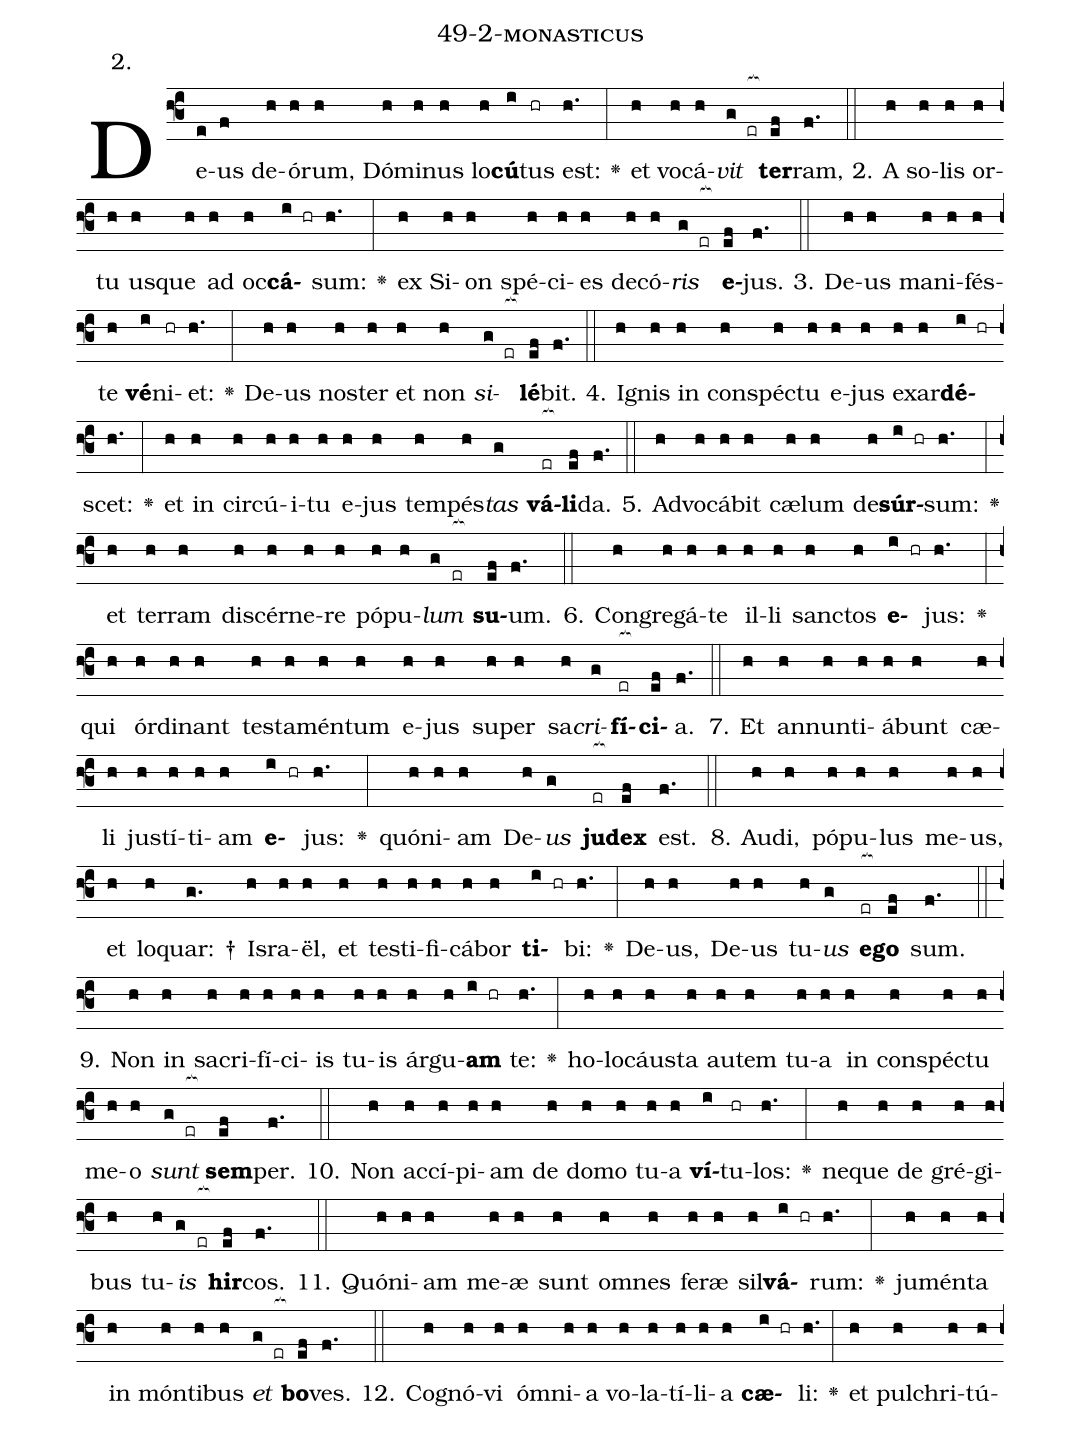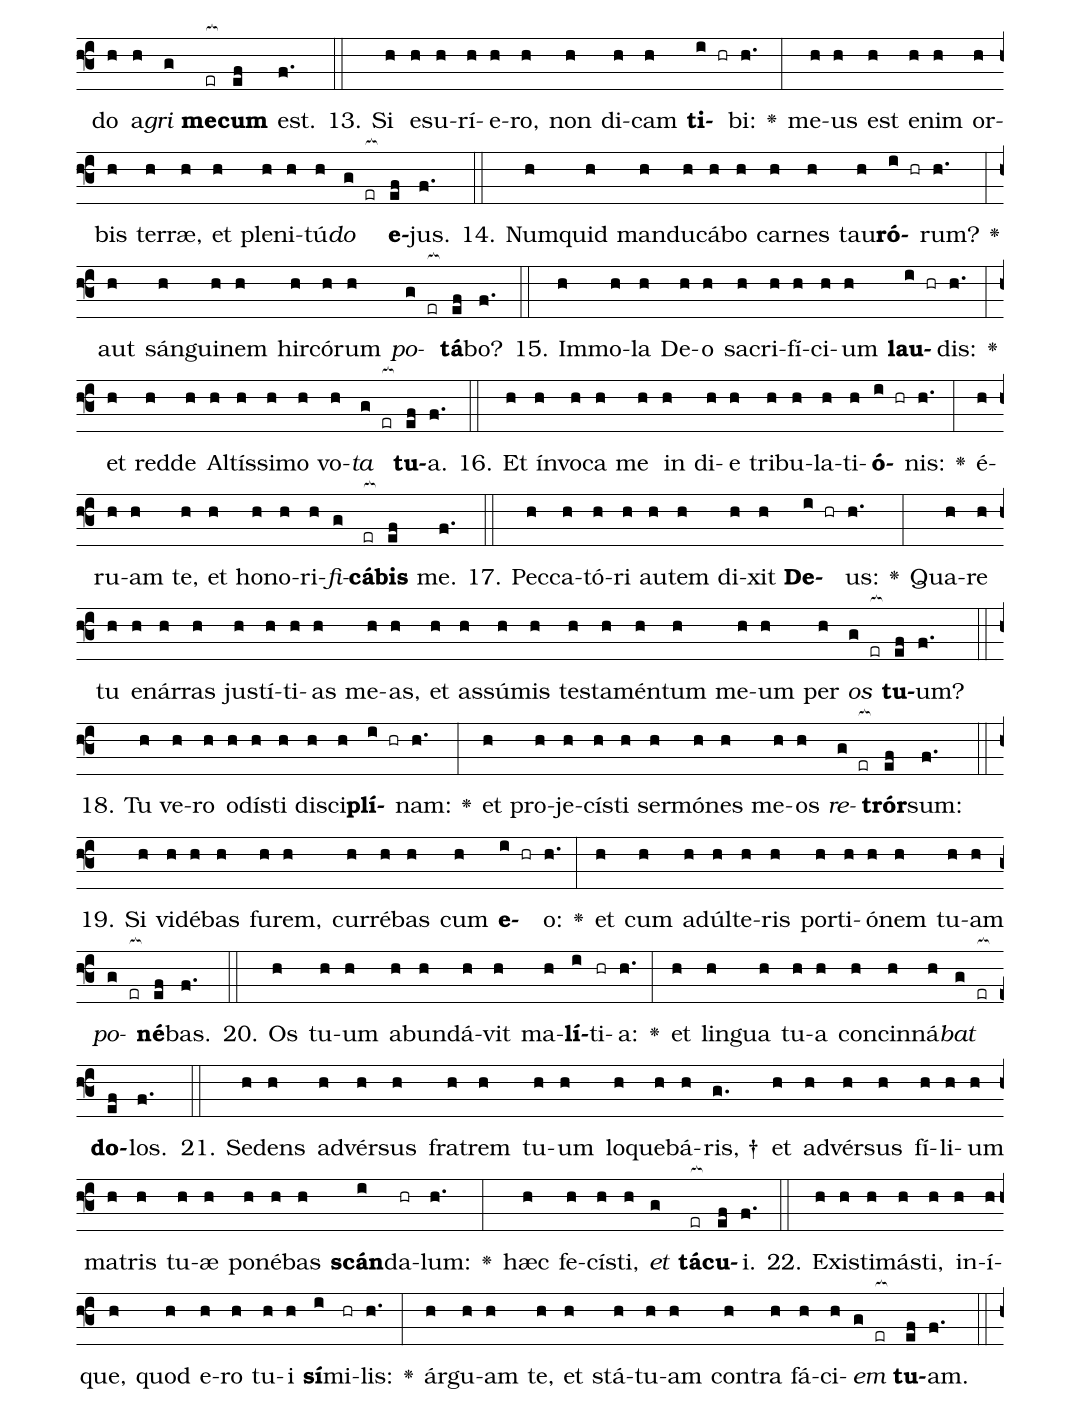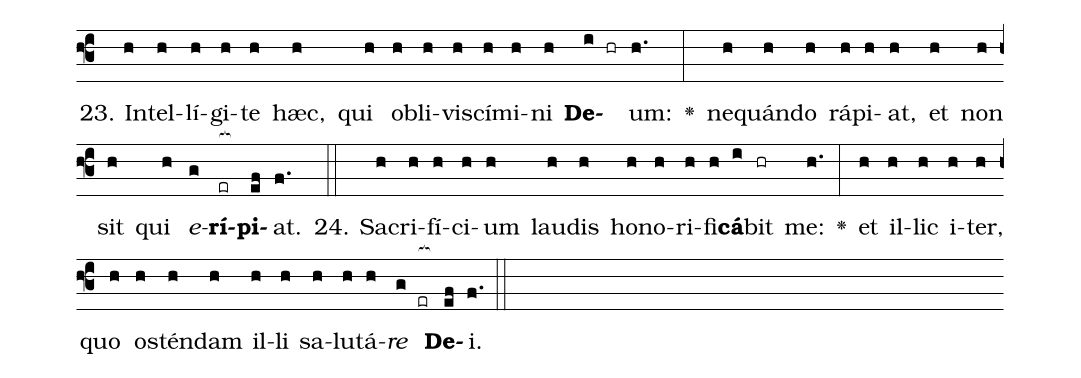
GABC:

name: 49-2-monasticus;
annotation: 2.;
%%
(f3)De(e)us(f) de(h)ó(h)rum,(h) Dó(h)mi(h)nus(h) lo(h)<b>cú</b>(i)tus(hr) est:(h.) <v>\greheightstar</v>(:) et(h) vo(h)cá(h)<i>vit</i>(g er[ocb:1{]) <b>ter</b>(ef[ocb:0}])ram,(f.) (::)
2. A(h) so(h)lis(h) or(h)tu(h) us(h)que(h) ad(h) oc(h)<b>cá</b>(i hr)sum:(h.) <v>\greheightstar</v>(:) ex(h) Si(h)on(h) spé(h)ci(h)es(h) de(h)có(h)<i>ris</i>(g er[ocb:1{]) <b>e</b>(ef[ocb:0}])jus.(f.) (::)
3. De(h)us(h) ma(h)ni(h)fés(h)te(h) <b>vé</b>(i)ni(hr)et:(h.) <v>\greheightstar</v>(:) De(h)us(h) nos(h)ter(h) et(h) non(h) <i>si</i>(g er[ocb:1{])<b>lé</b>(ef[ocb:0}])bit.(f.) (::)
4. I(h)gnis(h) in(h) con(h)spéc(h)tu(h) e(h)jus(h) ex(h)ar(h)<b>dé</b>(i hr)scet:(h.) <v>\greheightstar</v>(:) et(h) in(h) cir(h)cú(h)i(h)tu(h) e(h)jus(h) tem(h)pés(h)<i>tas</i>(g) <b>vá</b>(er[ocb:1{])<b>li</b>(ef[ocb:0}])da.(f.) (::)
5. Ad(h)vo(h)cá(h)bit(h) cæ(h)lum(h) de(h)<b>súr</b>(i hr)sum:(h.) <v>\greheightstar</v>(:) et(h) ter(h)ram(h) di(h)scér(h)ne(h)re(h) pó(h)pu(h)<i>lum</i>(g er[ocb:1{]) <b>su</b>(ef[ocb:0}])um.(f.) (::)
6. Con(h)gre(h)gá(h)te(h) il(h)li(h) sanc(h)tos(h) <b>e</b>(i hr)jus:(h.) <v>\greheightstar</v>(:) qui(h) ór(h)di(h)nant(h) tes(h)ta(h)mén(h)tum(h) e(h)jus(h) su(h)per(h) sa(h)<i>cri</i>(g)<b>fí</b>(er[ocb:1{])<b>ci</b>(ef[ocb:0}])a.(f.) (::)
7. Et(h) an(h)nun(h)ti(h)á(h)bunt(h) cæ(h)li(h) jus(h)tí(h)ti(h)am(h) <b>e</b>(i hr)jus:(h.) <v>\greheightstar</v>(:) quón(h)i(h)am(h) De(h)<i>us</i>(g) <b>ju</b>(er[ocb:1{])<b>dex</b>(ef[ocb:0}]) est.(f.) (::)
8. Au(h)di,(h) pó(h)pu(h)lus(h) me(h)us,(h) et(h) lo(h)quar: †(g.) Is(h)ra(h)ël,(h) et(h) tes(h)ti(h)fi(h)cá(h)bor(h) <b>ti</b>(i hr)bi:(h.) <v>\greheightstar</v>(:) De(h)us,(h) De(h)us(h) tu(h)<i>us</i>(g) <b>e</b>(er[ocb:1{])<b>go</b>(ef[ocb:0}]) sum.(f.) (::)
9. Non(h) in(h) sa(h)cri(h)fí(h)ci(h)is(h) tu(h)is(h) ár(h)gu(h)<b>am</b>(i hr) te:(h.) <v>\greheightstar</v>(:) ho(h)lo(h)cáus(h)ta(h) au(h)tem(h) tu(h)a(h) in(h) con(h)spéc(h)tu(h) me(h)o(h) <i>sunt</i>(g er[ocb:1{]) <b>sem</b>(ef[ocb:0}])per.(f.) (::)
10. Non(h) ac(h)cí(h)pi(h)am(h) de(h) do(h)mo(h) tu(h)a(h) <b>ví</b>(i)tu(hr)los:(h.) <v>\greheightstar</v>(:) ne(h)que(h) de(h) gré(h)gi(h)bus(h) tu(h)<i>is</i>(g er[ocb:1{]) <b>hir</b>(ef[ocb:0}])cos.(f.) (::)
11. Quón(h)i(h)am(h) me(h)æ(h) sunt(h) om(h)nes(h) fe(h)ræ(h) sil(h)<b>vá</b>(i hr)rum:(h.) <v>\greheightstar</v>(:) ju(h)mén(h)ta(h) in(h) món(h)ti(h)bus(h) <i>et</i>(g er[ocb:1{]) <b>bo</b>(ef[ocb:0}])ves.(f.) (::)
12. Co(h)gnó(h)vi(h) óm(h)ni(h)a(h) vo(h)la(h)tí(h)li(h)a(h) <b>cæ</b>(i hr)li:(h.) <v>\greheightstar</v>(:) et(h) pul(h)chri(h)tú(h)do(h) a(h)<i>gri</i>(g) <b>me</b>(er[ocb:1{])<b>cum</b>(ef[ocb:0}]) est.(f.) (::)
13. Si(h) e(h)su(h)rí(h)e(h)ro,(h) non(h) di(h)cam(h) <b>ti</b>(i hr)bi:(h.) <v>\greheightstar</v>(:) me(h)us(h) est(h) e(h)nim(h) or(h)bis(h) ter(h)ræ,(h) et(h) ple(h)ni(h)tú(h)<i>do</i>(g er[ocb:1{]) <b>e</b>(ef[ocb:0}])jus.(f.) (::)
14. Num(h)quid(h) man(h)du(h)cá(h)bo(h) car(h)nes(h) tau(h)<b>ró</b>(i hr)rum?(h.) <v>\greheightstar</v>(:) aut(h) sán(h)gui(h)nem(h) hir(h)có(h)rum(h) <i>po</i>(g er[ocb:1{])<b>tá</b>(ef[ocb:0}])bo?(f.) (::)
15. Im(h)mo(h)la(h) De(h)o(h) sa(h)cri(h)fí(h)ci(h)um(h) <b>lau</b>(i hr)dis:(h.) <v>\greheightstar</v>(:) et(h) red(h)de(h) Al(h)tís(h)si(h)mo(h) vo(h)<i>ta</i>(g er[ocb:1{]) <b>tu</b>(ef[ocb:0}])a.(f.) (::)
16. Et(h) ín(h)vo(h)ca(h) me(h) in(h) di(h)e(h) tri(h)bu(h)la(h)ti(h)<b>ó</b>(i hr)nis:(h.) <v>\greheightstar</v>(:) é(h)ru(h)am(h) te,(h) et(h) ho(h)no(h)ri(h)<i>fi</i>(g)<b>cá</b>(er[ocb:1{])<b>bis</b>(ef[ocb:0}]) me.(f.) (::)
17. Pec(h)ca(h)tó(h)ri(h) au(h)tem(h) di(h)xit(h) <b>De</b>(i hr)us:(h.) <v>\greheightstar</v>(:) Qua(h)re(h) tu(h) e(h)nár(h)ras(h) jus(h)tí(h)ti(h)as(h) me(h)as,(h) et(h) as(h)sú(h)mis(h) tes(h)ta(h)mén(h)tum(h) me(h)um(h) per(h) <i>os</i>(g er[ocb:1{]) <b>tu</b>(ef[ocb:0}])um?(f.) (::)
18. Tu(h) ve(h)ro(h) o(h)dís(h)ti(h) di(h)sci(h)<b>plí</b>(i hr)nam:(h.) <v>\greheightstar</v>(:) et(h) pro(h)je(h)cís(h)ti(h) ser(h)mó(h)nes(h) me(h)os(h) <i>re</i>(g er[ocb:1{])<b>trór</b>(ef[ocb:0}])sum:(f.) (::)
19. Si(h) vi(h)dé(h)bas(h) fu(h)rem,(h) cur(h)ré(h)bas(h) cum(h) <b>e</b>(i hr)o:(h.) <v>\greheightstar</v>(:) et(h) cum(h) ad(h)úl(h)te(h)ris(h) por(h)ti(h)ó(h)nem(h) tu(h)am(h) <i>po</i>(g er[ocb:1{])<b>né</b>(ef[ocb:0}])bas.(f.) (::)
20. Os(h) tu(h)um(h) ab(h)un(h)dá(h)vit(h) ma(h)<b>lí</b>(i)ti(hr)a:(h.) <v>\greheightstar</v>(:) et(h) lin(h)gua(h) tu(h)a(h) con(h)cin(h)ná(h)<i>bat</i>(g er[ocb:1{]) <b>do</b>(ef[ocb:0}])los.(f.) (::)
21. Se(h)dens(h) ad(h)vér(h)sus(h) fra(h)trem(h) tu(h)um(h) lo(h)que(h)bá(h)ris, †(g.) et(h) ad(h)vér(h)sus(h) fí(h)li(h)um(h) ma(h)tris(h) tu(h)æ(h) po(h)né(h)bas(h) <b>scán</b>(i)da(hr)lum:(h.) <v>\greheightstar</v>(:) hæc(h) fe(h)cís(h)ti,(h) <i>et</i>(g) <b>tá</b>(er[ocb:1{])<b>cu</b>(ef[ocb:0}])i.(f.) (::)
22. Ex(h)is(h)ti(h)más(h)ti,(h) in(h)í(h)que,(h) quod(h) e(h)ro(h) tu(h)i(h) <b>sí</b>(i)mi(hr)lis:(h.) <v>\greheightstar</v>(:) ár(h)gu(h)am(h) te,(h) et(h) stá(h)tu(h)am(h) con(h)tra(h) fá(h)ci(h)<i>em</i>(g er[ocb:1{]) <b>tu</b>(ef[ocb:0}])am.(f.) (::)
23. In(h)tel(h)lí(h)gi(h)te(h) hæc,(h) qui(h) ob(h)li(h)vi(h)scí(h)mi(h)ni(h) <b>De</b>(i hr)um:(h.) <v>\greheightstar</v>(:) ne(h)quán(h)do(h) rá(h)pi(h)at,(h) et(h) non(h) sit(h) qui(h) <i>e</i>(g)<b>rí</b>(er[ocb:1{])<b>pi</b>(ef[ocb:0}])at.(f.) (::)
24. Sa(h)cri(h)fí(h)ci(h)um(h) lau(h)dis(h) ho(h)no(h)ri(h)fi(h)<b>cá</b>(i)bit(hr) me:(h.) <v>\greheightstar</v>(:) et(h) il(h)lic(h) i(h)ter,(h) quo(h) os(h)tén(h)dam(h) il(h)li(h) sa(h)lu(h)tá(h)<i>re</i>(g er[ocb:1{]) <b>De</b>(ef[ocb:0}])i.(f.) (::)
